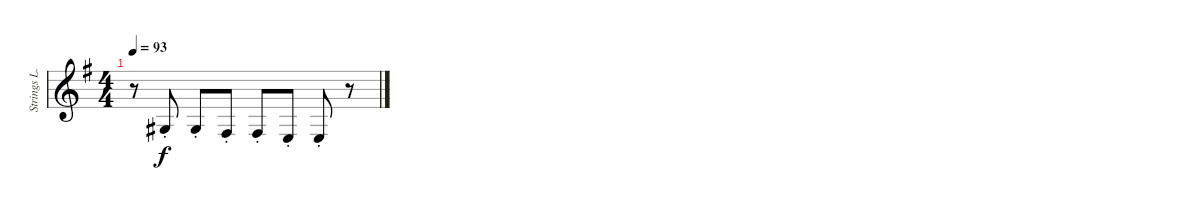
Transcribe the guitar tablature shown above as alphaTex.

\track ("Strings L.H. - Arjen Lucassen" "Strings L.") {instrument stringensemble1}
\staff {score}
\tuning (E5 B4 G4 D4 A3 E3) {hide}
\ts (4 4)
\tempo 93
\clef g2
\ks eminor
r.8{dy f} 4.6{st}.8 4.6{st}.8 2.6{st}.8 2.6{st}.8 0.6{st}.8 0.6{st}.8 r.8
